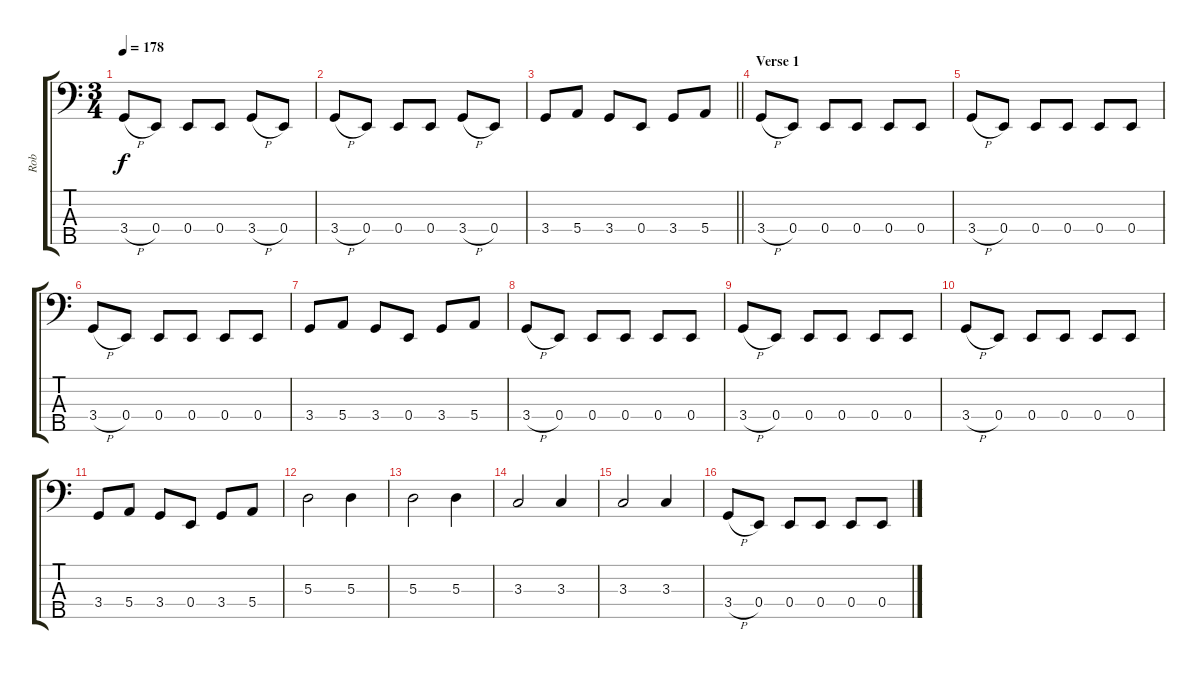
\track ("Rob" "Rob") {instrument electricbassfinger}
\staff {score tabs}
\tuning (G2 D2 A1 E1 B0) {hide}
\ts (3 4)
\tempo 178
\clef f4
\ks c
3.4{h}.8{dy f} 0.4.8 0.4.8 0.4.8 3.4{h}.8 0.4.8 |
3.4{h}.8 0.4.8 0.4.8 0.4.8 3.4{h}.8 0.4.8 |
\barLineRight lightlight
3.4.8 5.4.8 3.4.8 0.4.8 3.4.8 5.4.8 |
\section ("" "Verse 1")
3.4{h}.8 0.4.8 0.4.8 0.4.8 0.4.8 0.4.8 |
3.4{h}.8 0.4.8 0.4.8 0.4.8 0.4.8 0.4.8 |
3.4{h}.8 0.4.8 0.4.8 0.4.8 0.4.8 0.4.8 |
3.4.8 5.4.8 3.4.8 0.4.8 3.4.8 5.4.8 |
3.4{h}.8 0.4.8 0.4.8 0.4.8 0.4.8 0.4.8 |
3.4{h}.8 0.4.8 0.4.8 0.4.8 0.4.8 0.4.8 |
3.4{h}.8 0.4.8 0.4.8 0.4.8 0.4.8 0.4.8 |
3.4.8 5.4.8 3.4.8 0.4.8 3.4.8 5.4.8 |
5.3.2 5.3.4 |
5.3.2 5.3.4 |
3.3.2 3.3.4 |
3.3.2 3.3.4 |
3.4{h}.8 0.4.8 0.4.8 0.4.8 0.4.8 0.4.8
